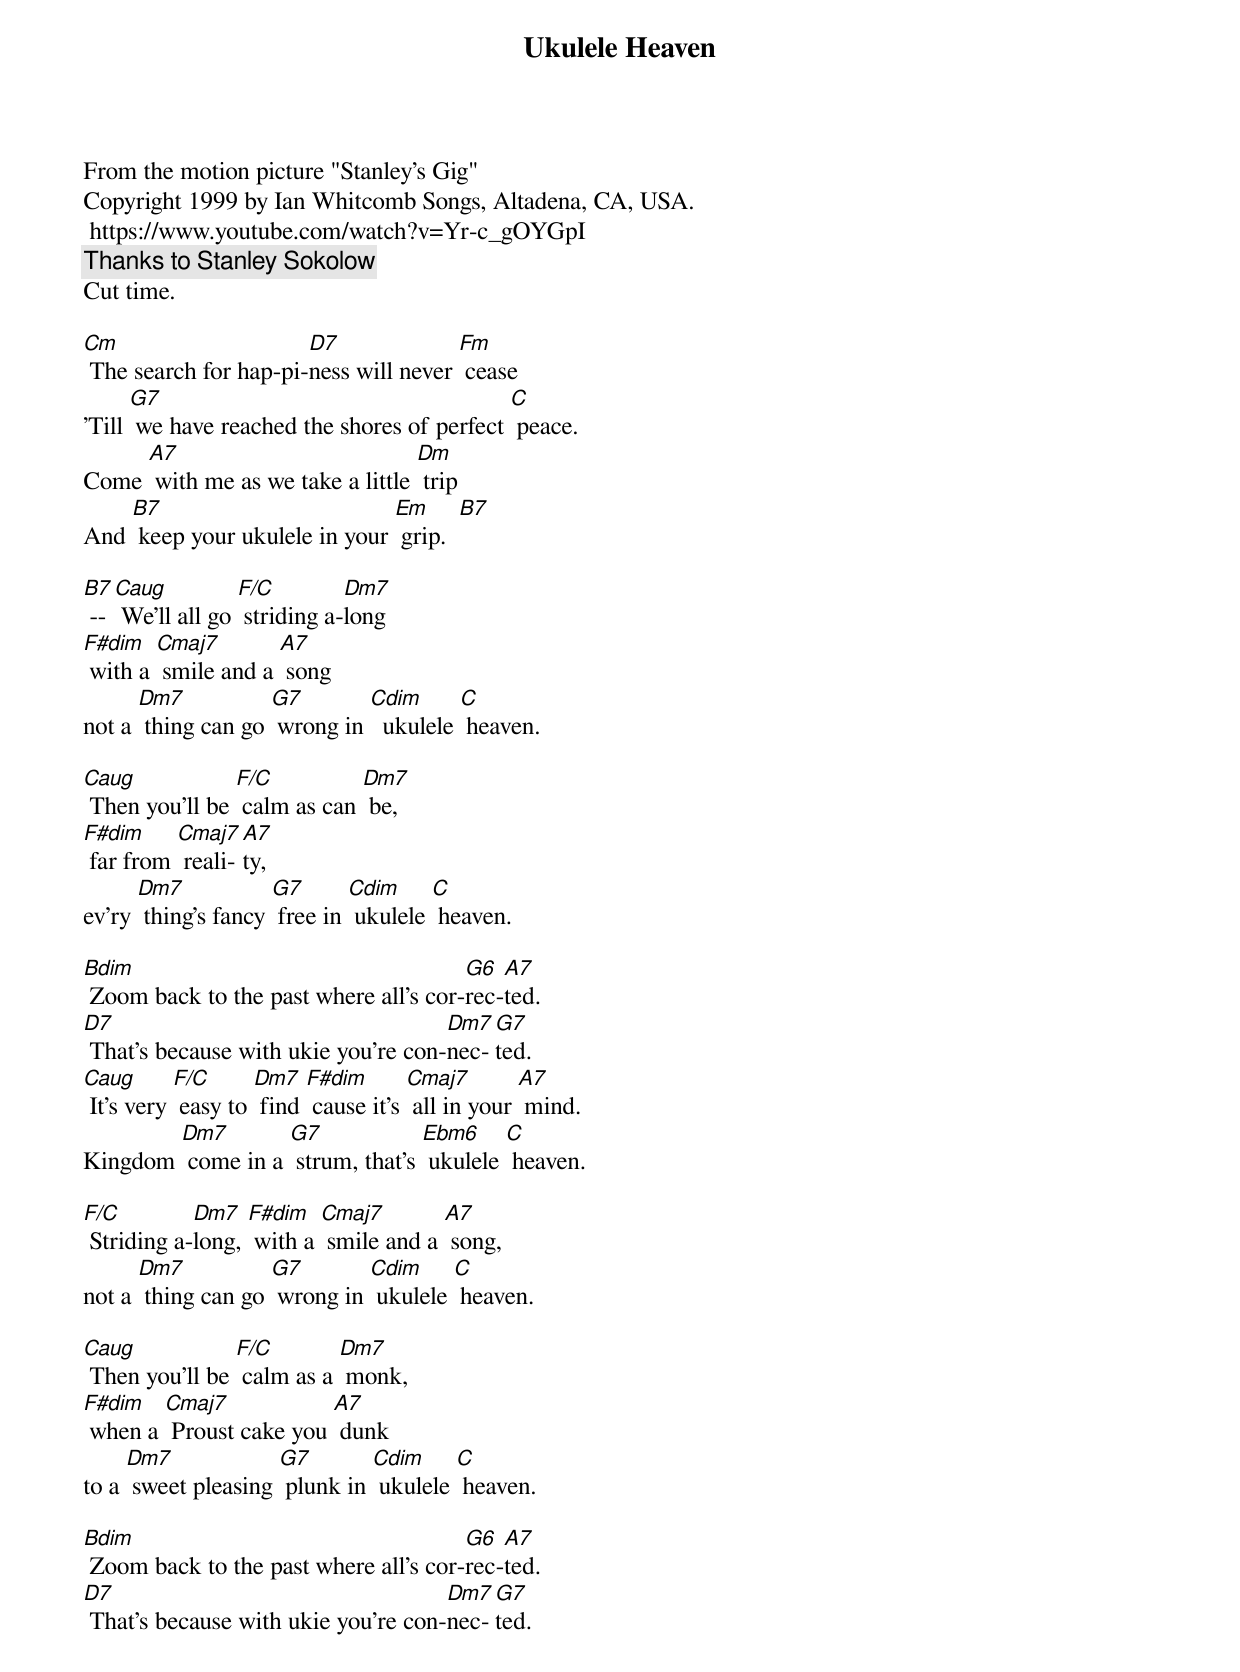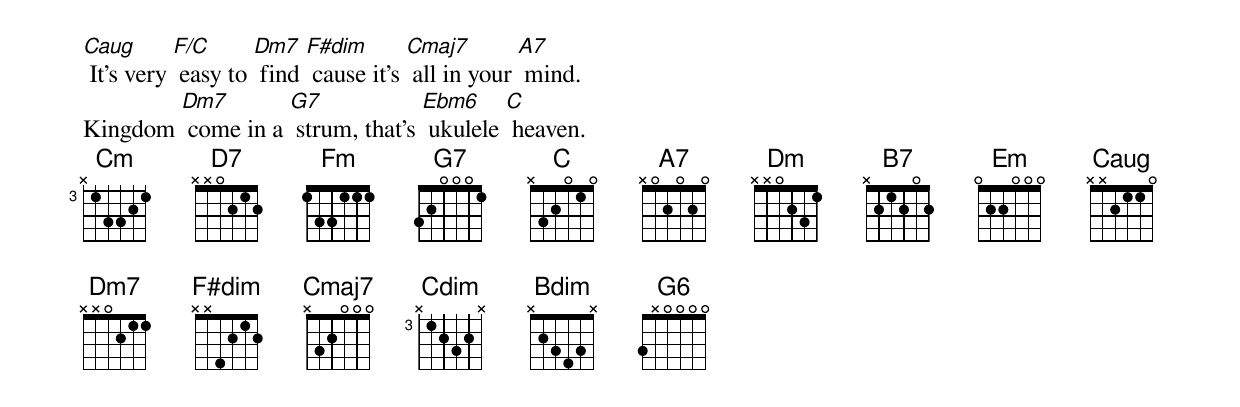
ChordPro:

{t:Ukulele Heaven}
From the motion picture "Stanley's Gig"
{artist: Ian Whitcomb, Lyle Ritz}
Copyright 1999 by Ian Whitcomb Songs, Altadena, CA, USA.
 https://www.youtube.com/watch?v=Yr-c_gOYGpI
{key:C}
{c: Thanks to Stanley Sokolow}
Cut time.

[Cm] The search for hap-pi-[D7]ness will never [Fm] cease
'Till [G7] we have reached the shores of perfect [C] peace.
Come [A7] with me as we take a little [Dm] trip
And [B7] keep your ukulele in your [Em] grip.  [B7]

[B7] -- [Caug] We'll all go [F/C] striding a-[Dm7]long
[F#dim] with a [Cmaj7] smile and a [A7] song
not a [Dm7] thing can go [G7] wrong in [Cdim]  ukulele [C] heaven.

[Caug] Then you'll be [F/C] calm as can [Dm7] be,
[F#dim] far from [Cmaj7] reali-[A7]ty,
ev'ry [Dm7] thing's fancy [G7] free in [Cdim] ukulele [C] heaven.

[Bdim] Zoom back to the past where all's cor-[G6]rec-[A7]ted.
[D7] That's because with ukie you're con-[Dm7]nec-[G7]ted.
[Caug] It's very [F/C] easy to [Dm7] find [F#dim] cause it's [Cmaj7] all in your [A7] mind.
Kingdom [Dm7] come in a [G7] strum, that's [Ebm6] ukulele [C] heaven.

[F/C] Striding a-[Dm7]long, [F#dim] with a [Cmaj7] smile and a [A7] song,
not a [Dm7] thing can go [G7] wrong in [Cdim] ukulele [C] heaven.

[Caug] Then you'll be [F/C] calm as a [Dm7] monk,
[F#dim] when a [Cmaj7] Proust cake you [A7] dunk
to a [Dm7] sweet pleasing [G7] plunk in [Cdim] ukulele [C] heaven.

[Bdim] Zoom back to the past where all's cor-[G6]rec-[A7]ted.
[D7] That's because with ukie you're con-[Dm7]nec-[G7]ted.
[Caug] It's very [F/C] easy to [Dm7] find [F#dim] cause it's [Cmaj7] all in your [A7] mind.
Kingdom [Dm7] come in a [G7] strum, that's [Ebm6] ukulele [C] heaven.
